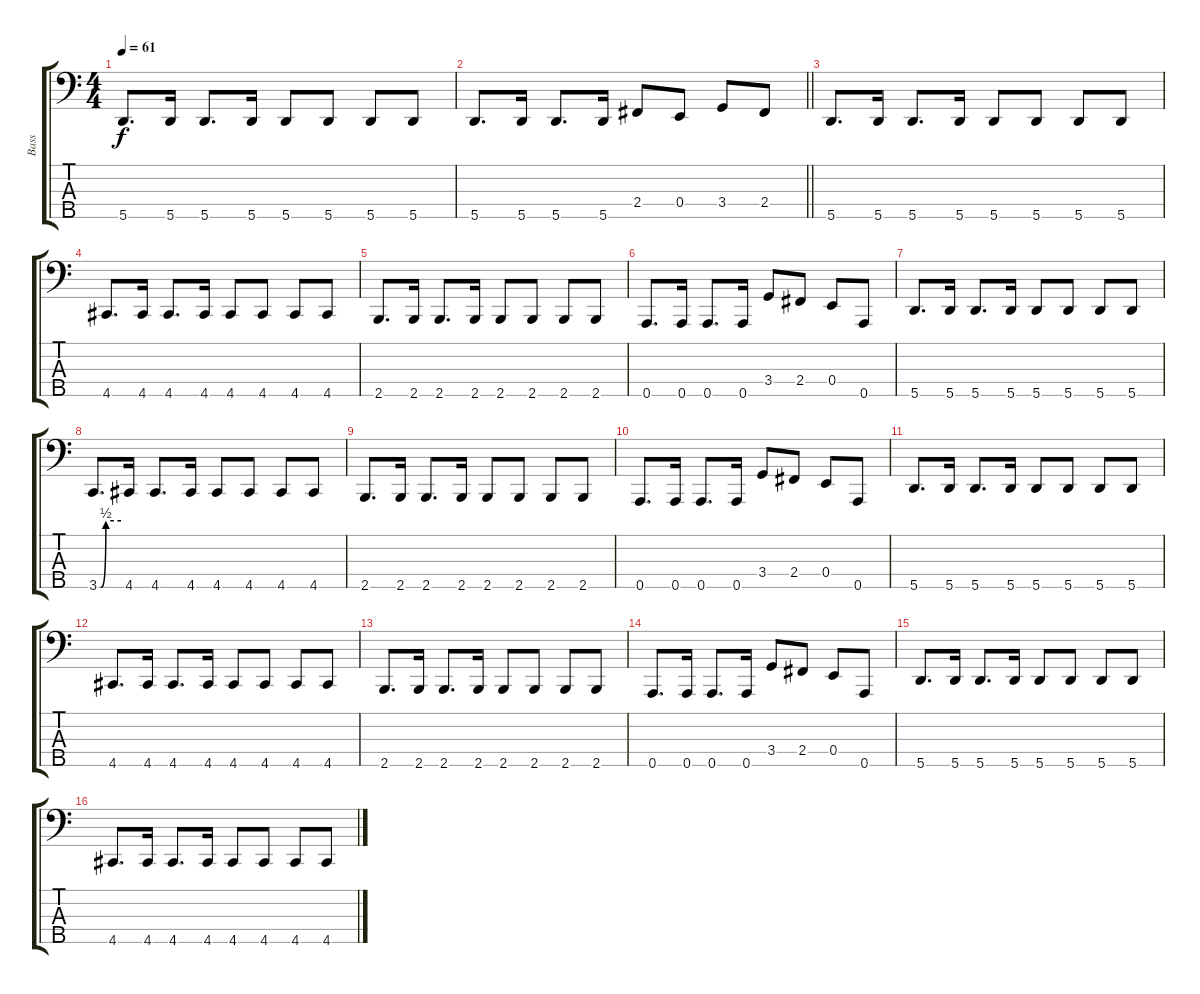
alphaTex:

\track ("Bass" "Bass") {instrument overdrivenguitar}
\staff {score tabs}
\tuning (G2 D2 A1 E1 A0) {hide}
\ts (4 4)
\tempo 61
\clef f4
\ks c
5.5.8{d dy f} 5.5.16 5.5.8{d} 5.5.16 5.5.8 5.5.8 5.5.8 5.5.8 |
\barLineRight lightlight
5.5.8{d} 5.5.16 5.5.8{d} 5.5.16 2.4.8 0.4.8 3.4.8 2.4.8 |
\section ("" "")
5.5.8{d} 5.5.16 5.5.8{d} 5.5.16 5.5.8 5.5.8 5.5.8 5.5.8 |
4.5.8{d} 4.5.16 4.5.8{d} 4.5.16 4.5.8 4.5.8 4.5.8 4.5.8 |
2.5.8{d} 2.5.16 2.5.8{d} 2.5.16 2.5.8 2.5.8 2.5.8 2.5.8 |
0.5.8{d} 0.5.16 0.5.8{d} 0.5.16 3.4.8 2.4.8 0.4.8 0.5.8 |
5.5.8{d} 5.5.16 5.5.8{d} 5.5.16 5.5.8 5.5.8 5.5.8 5.5.8 |
3.5{be (custom 0 0 5 0 19 2 60 2)}.8{d} 4.5.16 4.5.8{d} 4.5.16 4.5.8 4.5.8 4.5.8 4.5.8 |
2.5.8{d} 2.5.16 2.5.8{d} 2.5.16 2.5.8 2.5.8 2.5.8 2.5.8 |
0.5.8{d} 0.5.16 0.5.8{d} 0.5.16 3.4.8 2.4.8 0.4.8 0.5.8 |
5.5.8{d} 5.5.16 5.5.8{d} 5.5.16 5.5.8 5.5.8 5.5.8 5.5.8 |
4.5.8{d} 4.5.16 4.5.8{d} 4.5.16 4.5.8 4.5.8 4.5.8 4.5.8 |
2.5.8{d} 2.5.16 2.5.8{d} 2.5.16 2.5.8 2.5.8 2.5.8 2.5.8 |
0.5.8{d} 0.5.16 0.5.8{d} 0.5.16 3.4.8 2.4.8 0.4.8 0.5.8 |
5.5.8{d} 5.5.16 5.5.8{d} 5.5.16 5.5.8 5.5.8 5.5.8 5.5.8 |
4.5.8{d} 4.5.16 4.5.8{d} 4.5.16 4.5.8 4.5.8 4.5.8 4.5.8
